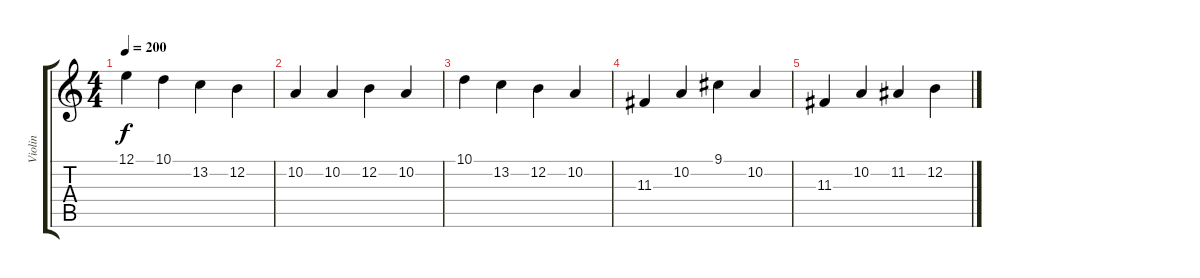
\track ("Violin" "Violin") {instrument violin}
\staff {score tabs}
\tuning (E4 B3 G3 D3 A2 E2) {hide}
\ts (4 4)
\tempo 200
\clef g2
\ks c
12.1.4{dy f} 10.1.4 13.2.4 12.2.4 |
10.2.4 10.2.4 12.2.4 10.2.4 |
10.1.4 13.2.4 12.2.4 10.2.4 |
11.3.4 10.2.4 9.1.4 10.2.4 |
11.3.4 10.2.4 11.2.4 12.2.4
